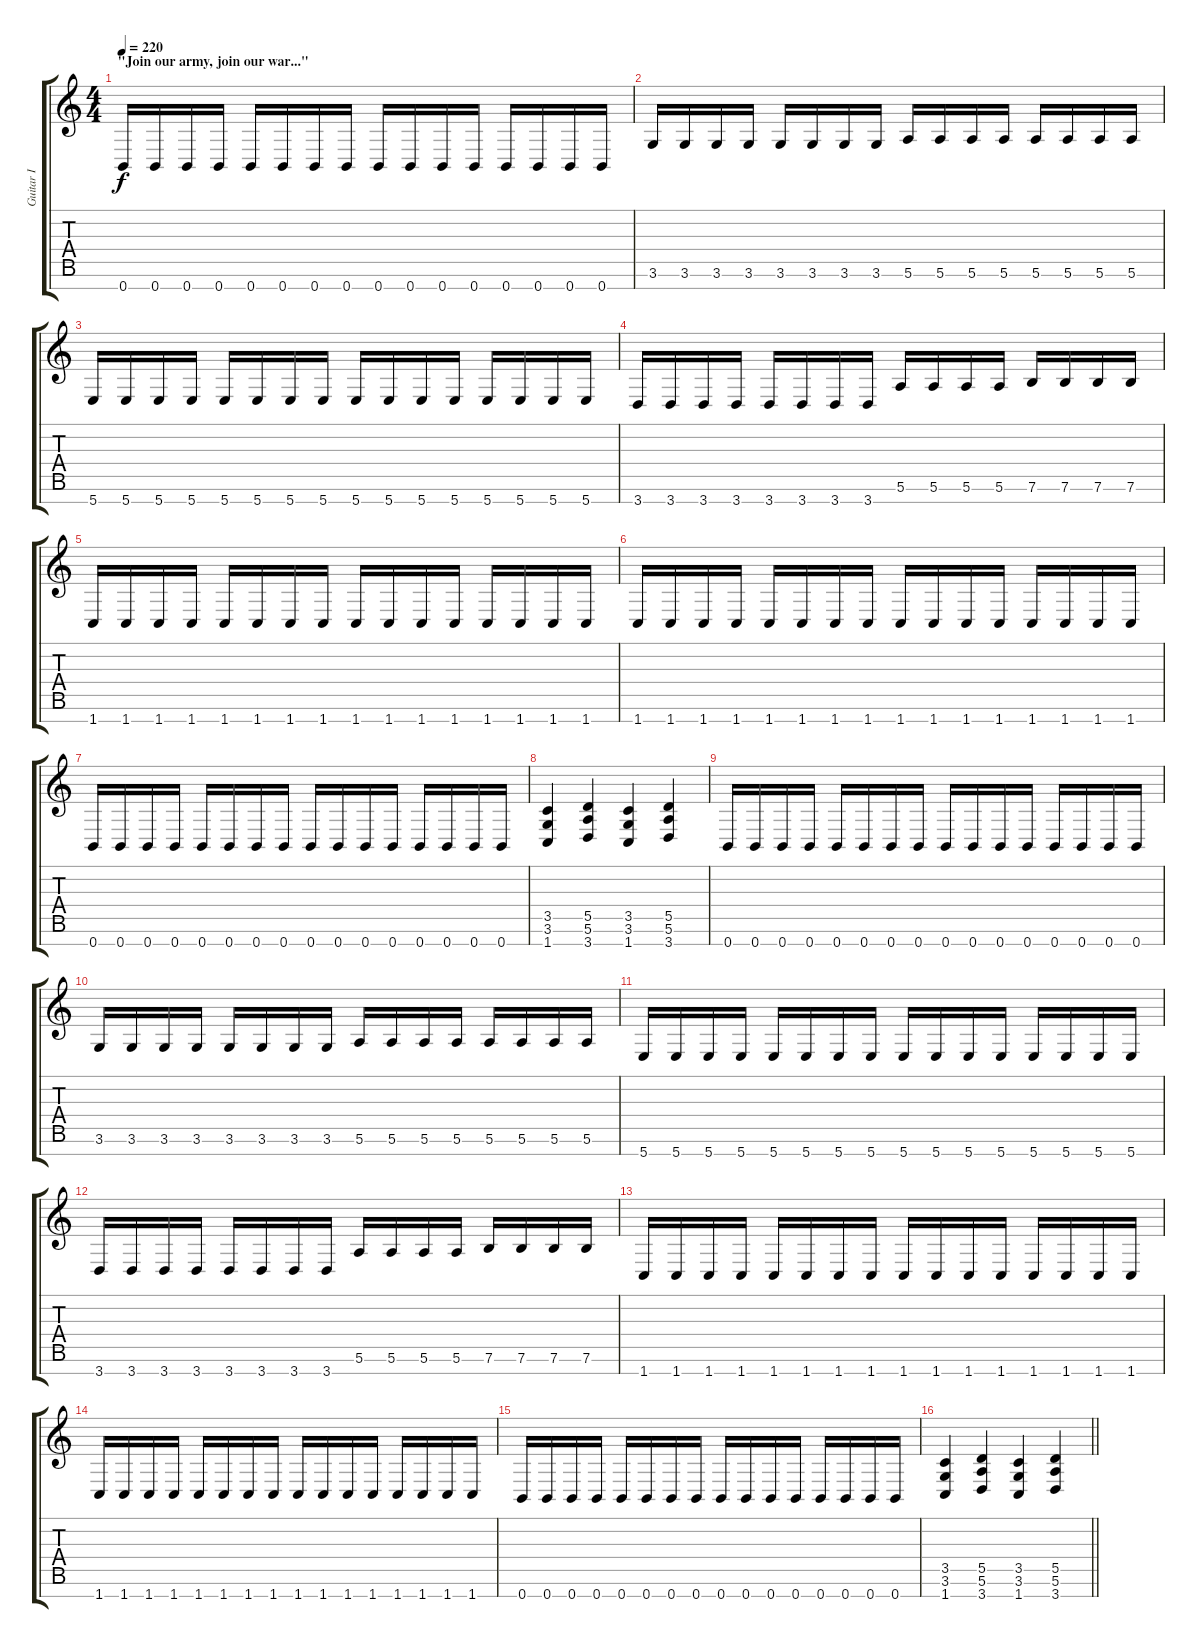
\track ("Guitar I" "Guitar I") {instrument distortionguitar}
\staff {score tabs}
\tuning (E4 B3 G3 D3 A2 E2 B1) {hide}
\ts (4 4)
\section ("" "\"Join our army, join our war...\"")
\tempo 220
\clef g2
\ks c
0.7.16{dy f} 0.7.16 0.7.16 0.7.16 0.7.16 0.7.16 0.7.16 0.7.16 0.7.16 0.7.16 0.7.16 0.7.16 0.7.16 0.7.16 0.7.16 0.7.16 |
3.6.16 3.6.16 3.6.16 3.6.16 3.6.16 3.6.16 3.6.16 3.6.16 5.6.16 5.6.16 5.6.16 5.6.16 5.6.16 5.6.16 5.6.16 5.6.16 |
5.7.16 5.7.16 5.7.16 5.7.16 5.7.16 5.7.16 5.7.16 5.7.16 5.7.16 5.7.16 5.7.16 5.7.16 5.7.16 5.7.16 5.7.16 5.7.16 |
3.7.16 3.7.16 3.7.16 3.7.16 3.7.16 3.7.16 3.7.16 3.7.16 5.6.16 5.6.16 5.6.16 5.6.16 7.6.16 7.6.16 7.6.16 7.6.16 |
1.7.16 1.7.16 1.7.16 1.7.16 1.7.16 1.7.16 1.7.16 1.7.16 1.7.16 1.7.16 1.7.16 1.7.16 1.7.16 1.7.16 1.7.16 1.7.16 |
1.7.16 1.7.16 1.7.16 1.7.16 1.7.16 1.7.16 1.7.16 1.7.16 1.7.16 1.7.16 1.7.16 1.7.16 1.7.16 1.7.16 1.7.16 1.7.16 |
0.7.16 0.7.16 0.7.16 0.7.16 0.7.16 0.7.16 0.7.16 0.7.16 0.7.16 0.7.16 0.7.16 0.7.16 0.7.16 0.7.16 0.7.16 0.7.16 |
(3.5 3.6 1.7).4 (5.5 5.6 3.7).4 (3.5 3.6 1.7).4 (5.5 5.6 3.7).4 |
0.7.16 0.7.16 0.7.16 0.7.16 0.7.16 0.7.16 0.7.16 0.7.16 0.7.16 0.7.16 0.7.16 0.7.16 0.7.16 0.7.16 0.7.16 0.7.16 |
3.6.16 3.6.16 3.6.16 3.6.16 3.6.16 3.6.16 3.6.16 3.6.16 5.6.16 5.6.16 5.6.16 5.6.16 5.6.16 5.6.16 5.6.16 5.6.16 |
5.7.16 5.7.16 5.7.16 5.7.16 5.7.16 5.7.16 5.7.16 5.7.16 5.7.16 5.7.16 5.7.16 5.7.16 5.7.16 5.7.16 5.7.16 5.7.16 |
3.7.16 3.7.16 3.7.16 3.7.16 3.7.16 3.7.16 3.7.16 3.7.16 5.6.16 5.6.16 5.6.16 5.6.16 7.6.16 7.6.16 7.6.16 7.6.16 |
1.7.16 1.7.16 1.7.16 1.7.16 1.7.16 1.7.16 1.7.16 1.7.16 1.7.16 1.7.16 1.7.16 1.7.16 1.7.16 1.7.16 1.7.16 1.7.16 |
1.7.16 1.7.16 1.7.16 1.7.16 1.7.16 1.7.16 1.7.16 1.7.16 1.7.16 1.7.16 1.7.16 1.7.16 1.7.16 1.7.16 1.7.16 1.7.16 |
0.7.16 0.7.16 0.7.16 0.7.16 0.7.16 0.7.16 0.7.16 0.7.16 0.7.16 0.7.16 0.7.16 0.7.16 0.7.16 0.7.16 0.7.16 0.7.16 |
\barLineRight lightlight
(3.5 3.6 1.7).4 (5.5 5.6 3.7).4 (3.5 3.6 1.7).4 (5.5 5.6 3.7).4
